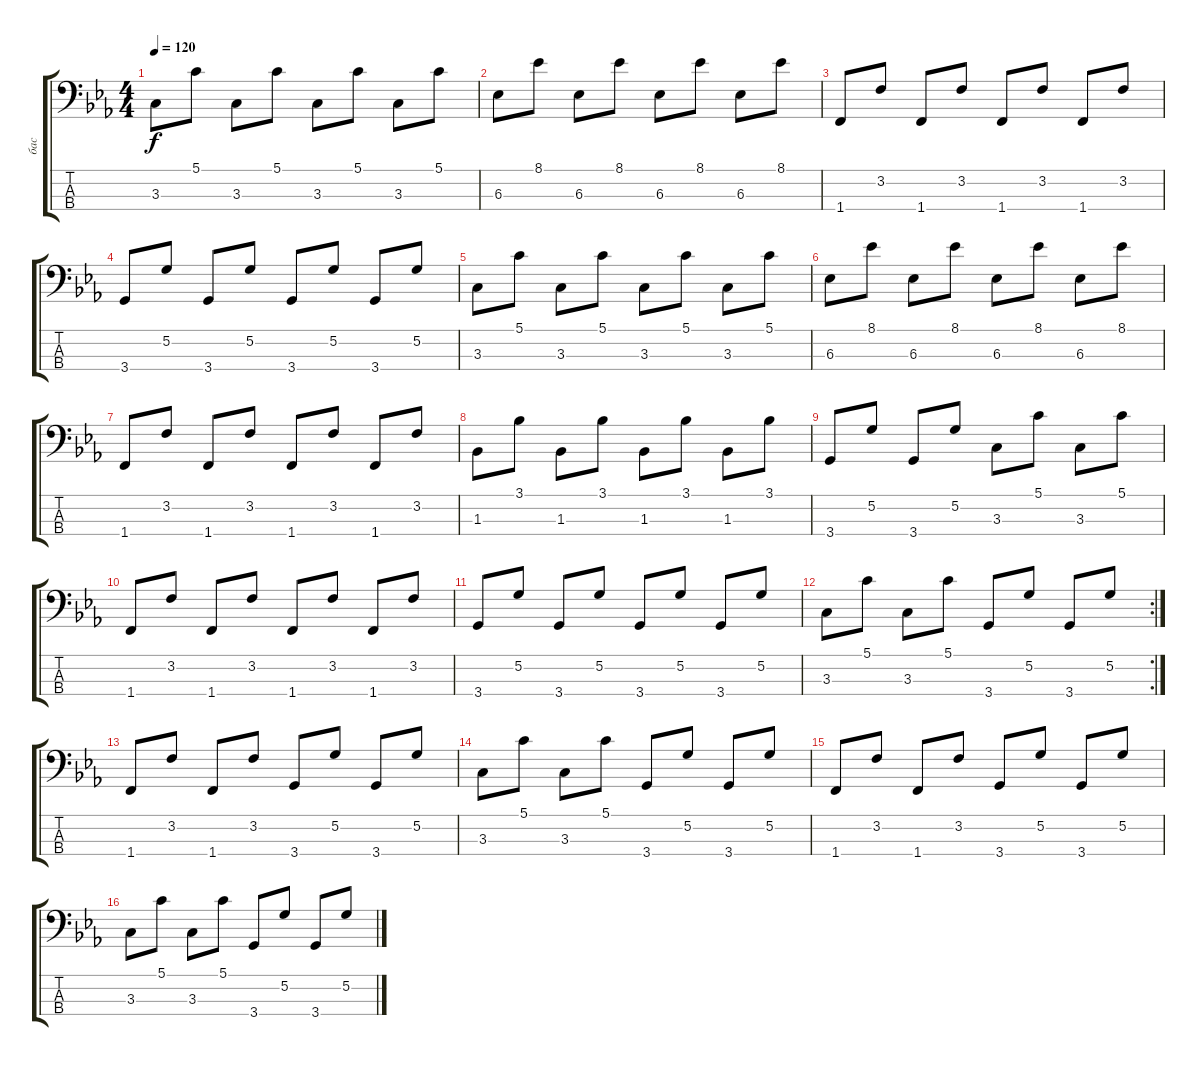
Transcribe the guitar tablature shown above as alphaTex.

\track ("бас" "бас") {instrument electricbassfinger}
\staff {score tabs}
\tuning (G2 D2 A1 E1) {hide}
\ts (4 4)
\tempo 120
\clef f4
\ks cminor
3.3.8{dy f} 5.1.8 3.3.8 5.1.8 3.3.8 5.1.8 3.3.8 5.1.8 |
6.3.8 8.1.8 6.3.8 8.1.8 6.3.8 8.1.8 6.3.8 8.1.8 |
1.4.8 3.2.8 1.4.8 3.2.8 1.4.8 3.2.8 1.4.8 3.2.8 |
3.4.8 5.2.8 3.4.8 5.2.8 3.4.8 5.2.8 3.4.8 5.2.8 |
3.3.8 5.1.8 3.3.8 5.1.8 3.3.8 5.1.8 3.3.8 5.1.8 |
6.3.8 8.1.8 6.3.8 8.1.8 6.3.8 8.1.8 6.3.8 8.1.8 |
1.4.8 3.2.8 1.4.8 3.2.8 1.4.8 3.2.8 1.4.8 3.2.8 |
1.3.8 3.1.8 1.3.8 3.1.8 1.3.8 3.1.8 1.3.8 3.1.8 |
3.4.8 5.2.8 3.4.8 5.2.8 3.3.8 5.1.8 3.3.8 5.1.8 |
1.4.8 3.2.8 1.4.8 3.2.8 1.4.8 3.2.8 1.4.8 3.2.8 |
3.4.8 5.2.8 3.4.8 5.2.8 3.4.8 5.2.8 3.4.8 5.2.8 |
\rc 2
3.3.8 5.1.8 3.3.8 5.1.8 3.4.8 5.2.8 3.4.8 5.2.8 |
1.4.8 3.2.8 1.4.8 3.2.8 3.4.8 5.2.8 3.4.8 5.2.8 |
3.3.8 5.1.8 3.3.8 5.1.8 3.4.8 5.2.8 3.4.8 5.2.8 |
1.4.8 3.2.8 1.4.8 3.2.8 3.4.8 5.2.8 3.4.8 5.2.8 |
3.3.8 5.1.8 3.3.8 5.1.8 3.4.8 5.2.8 3.4.8 5.2.8
